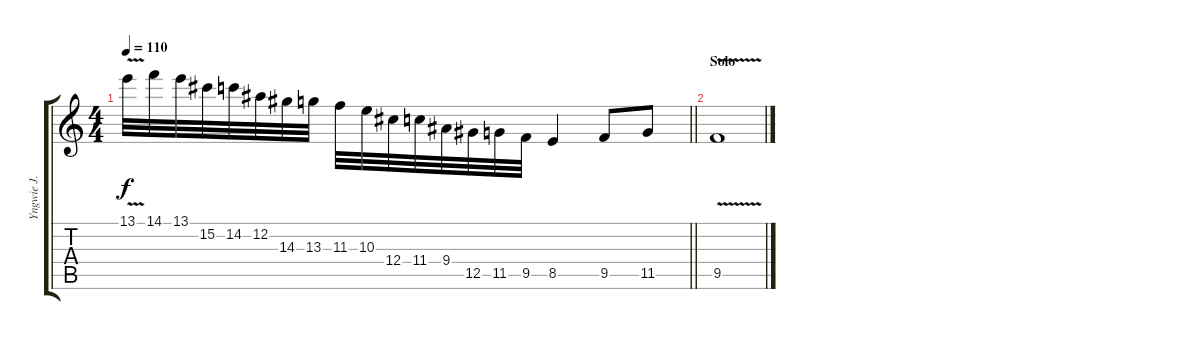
\track ("Yngwie J. Malmsteen" "Yngwie J. ") {instrument overdrivenguitar}
\staff {score tabs}
\tuning (Eb4 Bb3 Gb3 Db3 Ab2 Eb2) {hide}
\ts (4 4)
\tempo 110
\clef g2
\barLineRight lightlight
\ks c
13.1{v}.32{dy f} 14.1.32 13.1.32 15.2.32 14.2.32 12.2.32 14.3.32 13.3.32 11.3.32 10.3.32 12.4.32 11.4.32 9.4.32 12.5.32 11.5.32 9.5.32 8.5.4 9.5.8 11.5.8 |
\section ("" "Solo")
9.5{v}.1
